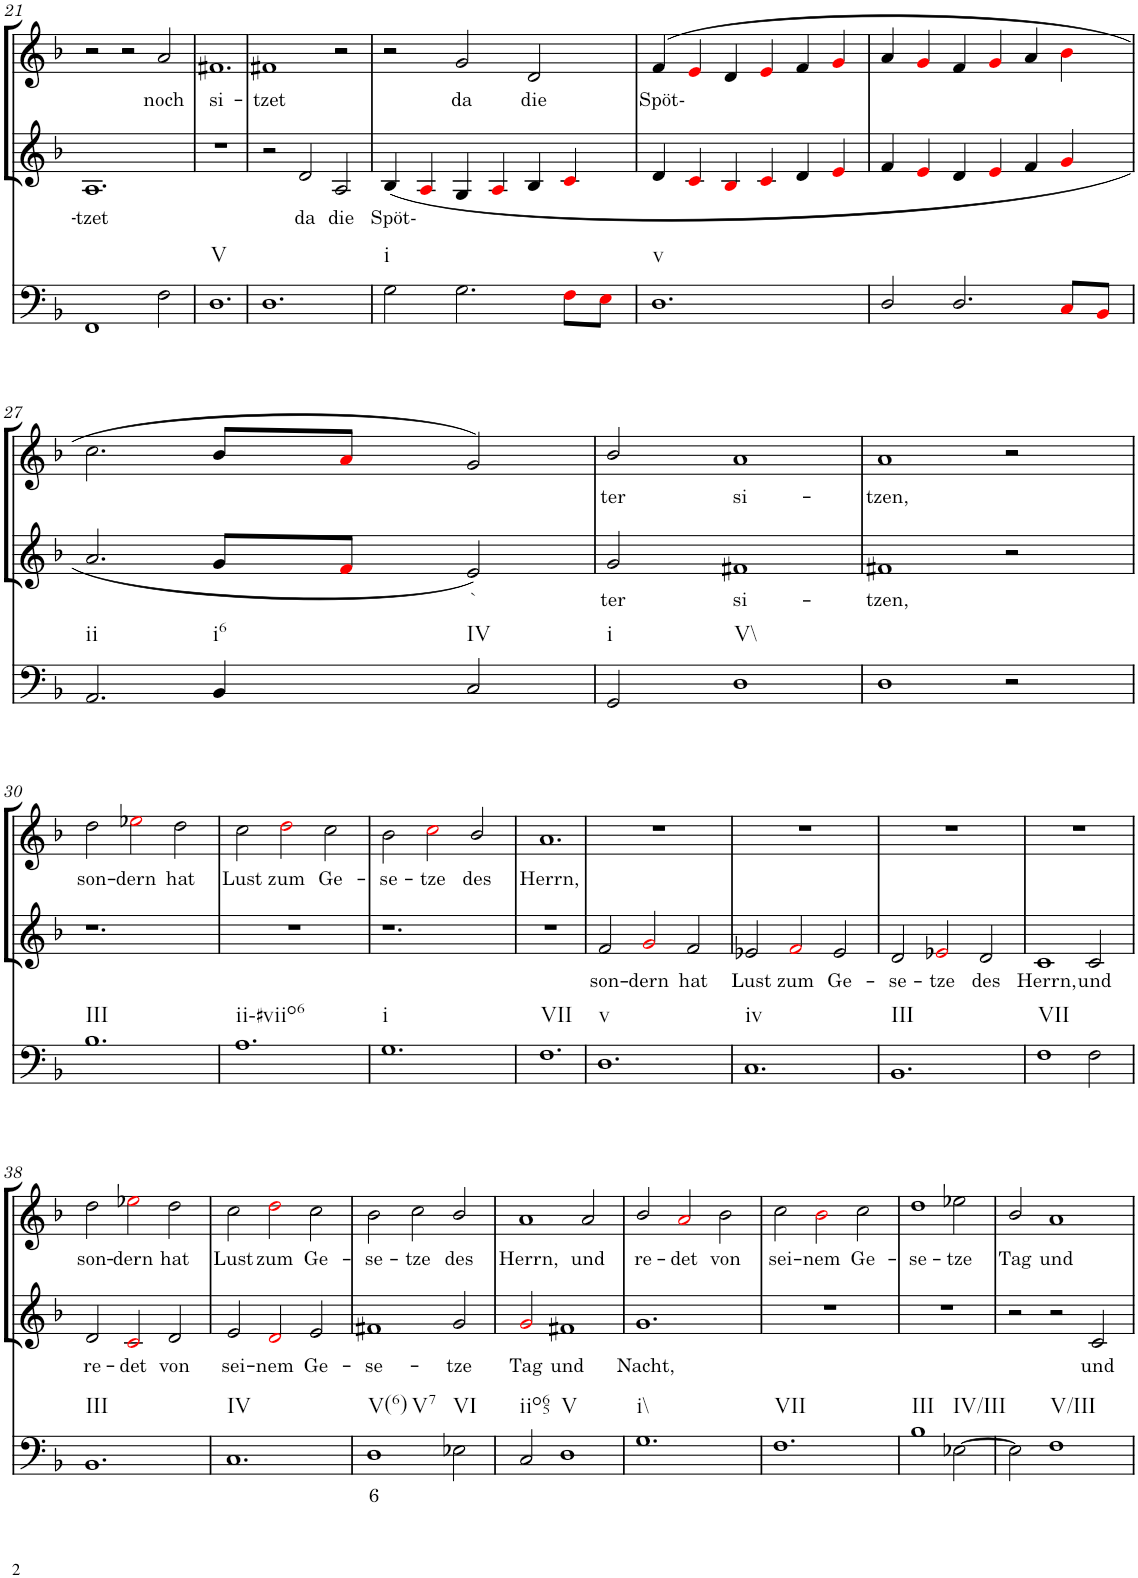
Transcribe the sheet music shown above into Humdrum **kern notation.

**kern	**text	**kern	**text	**kern	**text
*part3	*part3	*part2	*part2	*part1	*part1
*staff3	*staff3	*staff2	*staff2	*staff1	*staff1
*I"Continuo	*	*I"Alto	*	*I"Soprano	*
!!LO:PB:g=z
*clefF4	*	*clefG2	*	*clefG2	*
*k[b-]	*	*k[b-]	*	*k[b-]	*
*M3/2	*	*M3/2	*	*M3/2	*
=21	=21	=21	=21	=21	=21
!	!	!	!LO:LY:b	!	!
1FF	.	1.A	tzet	2r	.
.	.	.	.	2r	.
!	!	!	!	!	!LO:LY:b
2F\	.	.	.	2a/	noch
=22	=22	=22	=22	=22	=22
!LO:TX:b:t=V	!	!	!	!	!
!	!	!	!	!	!LO:LY:b
1.D	.	1.r	.	1.f#X	si-
=23	=23	=23	=23	=23	=23
!	!	!	!	!	!LO:LY:b
1.D	.	2r	.	1f#X	tzet
!	!	!	!LO:LY:b	!	!
.	.	2d/	da	.	.
!	!	!	!LO:LY:b	!	!
.	.	2A/	die	2r	.
=24	=24	=24	=24	=24	=24
!LO:TX:b:t=i	!	!	!	!	!
!	!	!	!LO:LY:b	!	!
2G\	.	(4B-/	Spöt-	2r	.
.	.	4Ai/	.	.	.
!	!	!	!	!	!LO:LY:b
2.G\	.	4G/	.	2g/	da
.	.	4Ai/	.	.	.
!	!	!	!	!	!LO:LY:b
.	.	4B-/	.	2d/	die
8Fi\L	.	4ci/	.	.	.
8Ei\J	.	.	.	.	.
=25	=25	=25	=25	=25	=25
!LO:TX:b:t=v	!	!	!	!	!
!	!	!	!	!	!LO:LY:b
1.D	.	4d/	.	(4f/	Spöt-
.	.	4ci/	.	4ei/	.
.	.	4B-i/	.	4d/	.
.	.	4ci/	.	4ei/	.
.	.	4d/	.	4f/	.
.	.	4ei/	.	4gi/	.
=26	=26	=26	=26	=26	=26
2D/	.	4f/	.	4a/	.
.	.	4ei/	.	4gi/	.
2.D/	.	4d/	.	4f/	.
.	.	4ei/	.	4gi/	.
.	.	4f/	.	4a/	.
8Ci/L	.	4gi/	.	4b-i\	.
8BB-i/J	.	.	.	.	.
!!LO:LB:g=z
=27	=27	=27	=27	=27	=27
!LO:TX:b:t=ii	!	!	!	!	!
2.AA/	.	2.a/	.	2.cc\	.
!LO:TX:b:t=i6	!	!	!	!	!
4BB-/	.	8g/L	.	8b-/L	.
.	.	8fi/J	.	8ai/J	.
!LO:TX:b:t=IV	!	!	!	!	!
!	!	!	!LO:LY:b	!	!
2C/	.	2e/)	`	2g/)	.
=28	=28	=28	=28	=28	=28
!LO:TX:b:t=i	!	!	!	!	!
!	!	!	!LO:LY:b	!	!LO:LY:b
2GG/	.	2g/	ter	2b-/	ter
!LO:TX:b:t=V\\	!	!	!	!	!
!	!	!	!LO:LY:b	!	!LO:LY:b
1D	.	1f#X	si-	1a	si-
=29	=29	=29	=29	=29	=29
!	!	!	!LO:LY:b	!	!LO:LY:b
1D	.	1f#X	tzen,	1a	tzen,
2r	.	2r	.	2r	.
!!LO:LB:g=z
=30	=30	=30	=30	=30	=30
!LO:TX:b:t=III	!	!	!	!	!
!	!	!	!	!	!LO:LY:b
1.B-	.	1.r	.	2dd\	son-
!	!	!	!	!	!LO:LY:b
.	.	.	.	2ee-Xi\	dern
!	!	!	!	!	!LO:LY:b
.	.	.	.	2dd\	hat
=31	=31	=31	=31	=31	=31
!LO:TX:b:t=ii-#viio6	!	!	!	!	!
!	!	!	!	!	!LO:LY:b
1.A	.	1.r	.	2cc\	Lust
!	!	!	!	!	!LO:LY:b
.	.	.	.	2ddi\	zum
!	!	!	!	!	!LO:LY:b
.	.	.	.	2cc\	Ge-
=32	=32	=32	=32	=32	=32
!LO:TX:b:t=i	!	!	!	!	!
!	!	!	!	!	!LO:LY:b
1.G	.	1.r	.	2b-\	se-
!	!	!	!	!	!LO:LY:b
.	.	.	.	2cci\	tze
!	!	!	!	!	!LO:LY:b
.	.	.	.	2b-/	des
=33	=33	=33	=33	=33	=33
!LO:TX:b:t=VII	!	!	!	!	!
!	!	!	!	!	!LO:LY:b
1.F	.	1.r	.	1.a	Herrn,
=34	=34	=34	=34	=34	=34
!LO:TX:b:t=v	!	!	!	!	!
!	!	!	!LO:LY:b	!	!
1.D	.	2f/	son-	1.r	.
!	!	!	!LO:LY:b	!	!
.	.	2gi/	dern	.	.
!	!	!	!LO:LY:b	!	!
.	.	2f/	hat	.	.
=35	=35	=35	=35	=35	=35
!LO:TX:b:t=iv	!	!	!	!	!
!	!	!	!LO:LY:b	!	!
1.C	.	2e-X/	Lust	1.r	.
!	!	!	!LO:LY:b	!	!
.	.	2fi/	zum	.	.
!	!	!	!LO:LY:b	!	!
.	.	2e-/	Ge-	.	.
=36	=36	=36	=36	=36	=36
!LO:TX:b:t=III	!	!	!	!	!
!	!	!	!LO:LY:b	!	!
1.BB-	.	2d/	se-	1.r	.
!	!	!	!LO:LY:b	!	!
.	.	2e-Xi/	tze	.	.
!	!	!	!LO:LY:b	!	!
.	.	2d/	des	.	.
=37	=37	=37	=37	=37	=37
!LO:TX:b:t=VII	!	!	!	!	!
!	!	!	!LO:LY:b	!	!
1F	.	1c	Herrn,	1.r	.
!	!	!	!LO:LY:b	!	!
2F\	.	2c/	und	.	.
!!LO:LB:g=z
=38	=38	=38	=38	=38	=38
!LO:TX:b:t=III	!	!	!	!	!
!	!	!	!LO:LY:b	!	!LO:LY:b
1.BB-	.	2d/	re-	2dd\	son-
!	!	!	!LO:LY:b	!	!LO:LY:b
.	.	2ci/	det	2ee-Xi\	dern
!	!	!	!LO:LY:b	!	!LO:LY:b
.	.	2d/	von	2dd\	hat
=39	=39	=39	=39	=39	=39
!LO:TX:b:t=IV	!	!	!	!	!
!	!	!	!LO:LY:b	!	!LO:LY:b
1.C	.	2e/	sei-	2cc\	Lust
!	!	!	!LO:LY:b	!	!LO:LY:b
.	.	2di/	nem	2ddi\	zum
!	!	!	!LO:LY:b	!	!LO:LY:b
.	.	2e/	Ge-	2cc\	Ge-
=40	=40	=40	=40	=40	=40
!LO:TX:b:t=V(6)	!	!	!	!	!
!LO:TX:b:t=V7	!	!	!	!	!
!	!LO:LY:b	!	!LO:LY:b	!	!LO:LY:b
1D	6	1f#X	se-	2b-\	se-
!	!	!	!	!	!LO:LY:b
.	.	.	.	2cc\	tze
!LO:TX:b:t=VI	!	!	!	!	!
!	!	!	!LO:LY:b	!	!LO:LY:b
2E-X\	.	2g/	tze	2b-/	des
=41	=41	=41	=41	=41	=41
!LO:TX:b:t=iio65	!	!	!	!	!
!	!	!	!LO:LY:b	!	!LO:LY:b
2C/	.	2gi/	Tag	1a	Herrn,
!LO:TX:b:t=V	!	!	!	!	!
!	!	!	!LO:LY:b	!	!
1D	.	1f#X	und	.	.
!	!	!	!	!	!LO:LY:b
.	.	.	.	2a/	und
=42	=42	=42	=42	=42	=42
!LO:TX:b:t=i\\	!	!	!	!	!
!	!	!	!LO:LY:b	!	!LO:LY:b
1.G	.	1.g	Nacht,	2b-/	re-
!	!	!	!	!	!LO:LY:b
.	.	.	.	2ai/	det
!	!	!	!	!	!LO:LY:b
.	.	.	.	2b-\	von
=43	=43	=43	=43	=43	=43
!LO:TX:b:t=VII	!	!	!	!	!
!	!	!	!	!	!LO:LY:b
1.F	.	1.r	.	2cc\	sei-
!	!	!	!	!	!LO:LY:b
.	.	.	.	2b-i\	nem
!	!	!	!	!	!LO:LY:b
.	.	.	.	2cc\	Ge-
=44	=44	=44	=44	=44	=44
!LO:TX:b:t=III	!	!	!	!	!
!	!	!	!	!	!LO:LY:b
1B-	.	1.r	.	1dd	se-
!LO:TX:b:t=IV/III	!	!	!	!	!
!	!	!	!	!	!LO:LY:b
[2E-X\	.	.	.	2ee-X\	tze
=45	=45	=45	=45	=45	=45
!	!	!	!	!	!LO:LY:b
2E-\]	.	2r	.	2b-/	Tag
!LO:TX:b:t=V/III	!	!	!	!	!
!	!	!	!	!	!LO:LY:b
1F	.	2r	.	1a	und
!	!	!	!LO:LY:b	!	!
.	.	2c/	und	.	.
=	=	=	=	=	=
*-	*-	*-	*-	*-	*-
